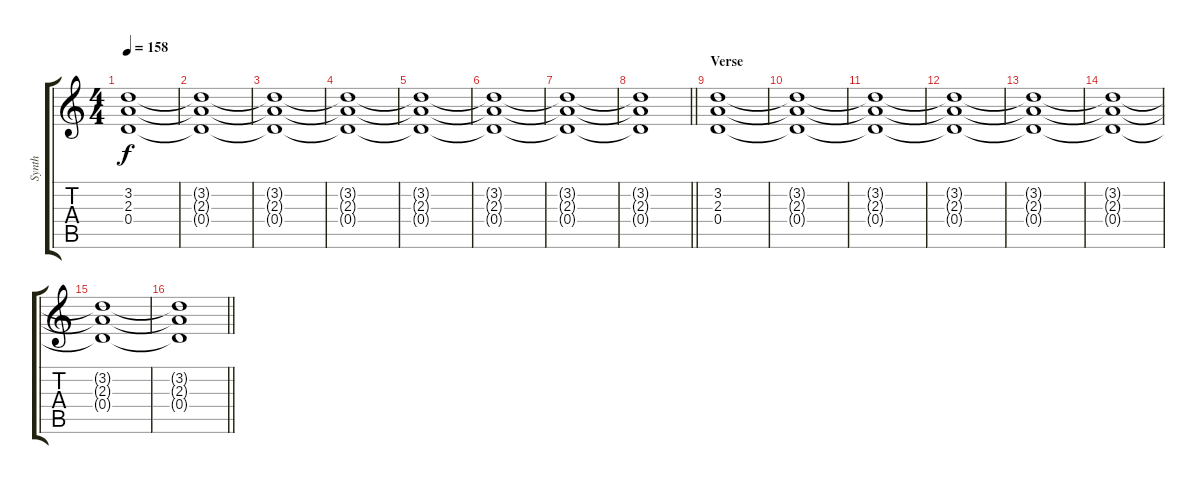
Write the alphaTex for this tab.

\track ("Synth" "Synth") {instrument pad2warm}
\staff {score tabs}
\tuning (E5 B4 G4 D4 A3 E3) {hide}
\ts (4 4)
\tempo 158
\clef g2
\ks c
(3.2 2.3 0.4).1{dy f} |
(3.2{t} 2.3{t} 0.4{t}).1 |
(3.2{t} 2.3{t} 0.4{t}).1 |
(3.2{t} 2.3{t} 0.4{t}).1 |
(3.2{t} 2.3{t} 0.4{t}).1 |
(3.2{t} 2.3{t} 0.4{t}).1 |
(3.2{t} 2.3{t} 0.4{t}).1 |
\barLineRight lightlight
(3.2{t} 2.3{t} 0.4{t}).1 |
\section ("" "Verse")
(3.2 2.3 0.4).1 |
(3.2{t} 2.3{t} 0.4{t}).1 |
(3.2{t} 2.3{t} 0.4{t}).1 |
(3.2{t} 2.3{t} 0.4{t}).1 |
(3.2{t} 2.3{t} 0.4{t}).1 |
(3.2{t} 2.3{t} 0.4{t}).1 |
(3.2{t} 2.3{t} 0.4{t}).1 |
\barLineRight lightlight
(3.2{t} 2.3{t} 0.4{t}).1
